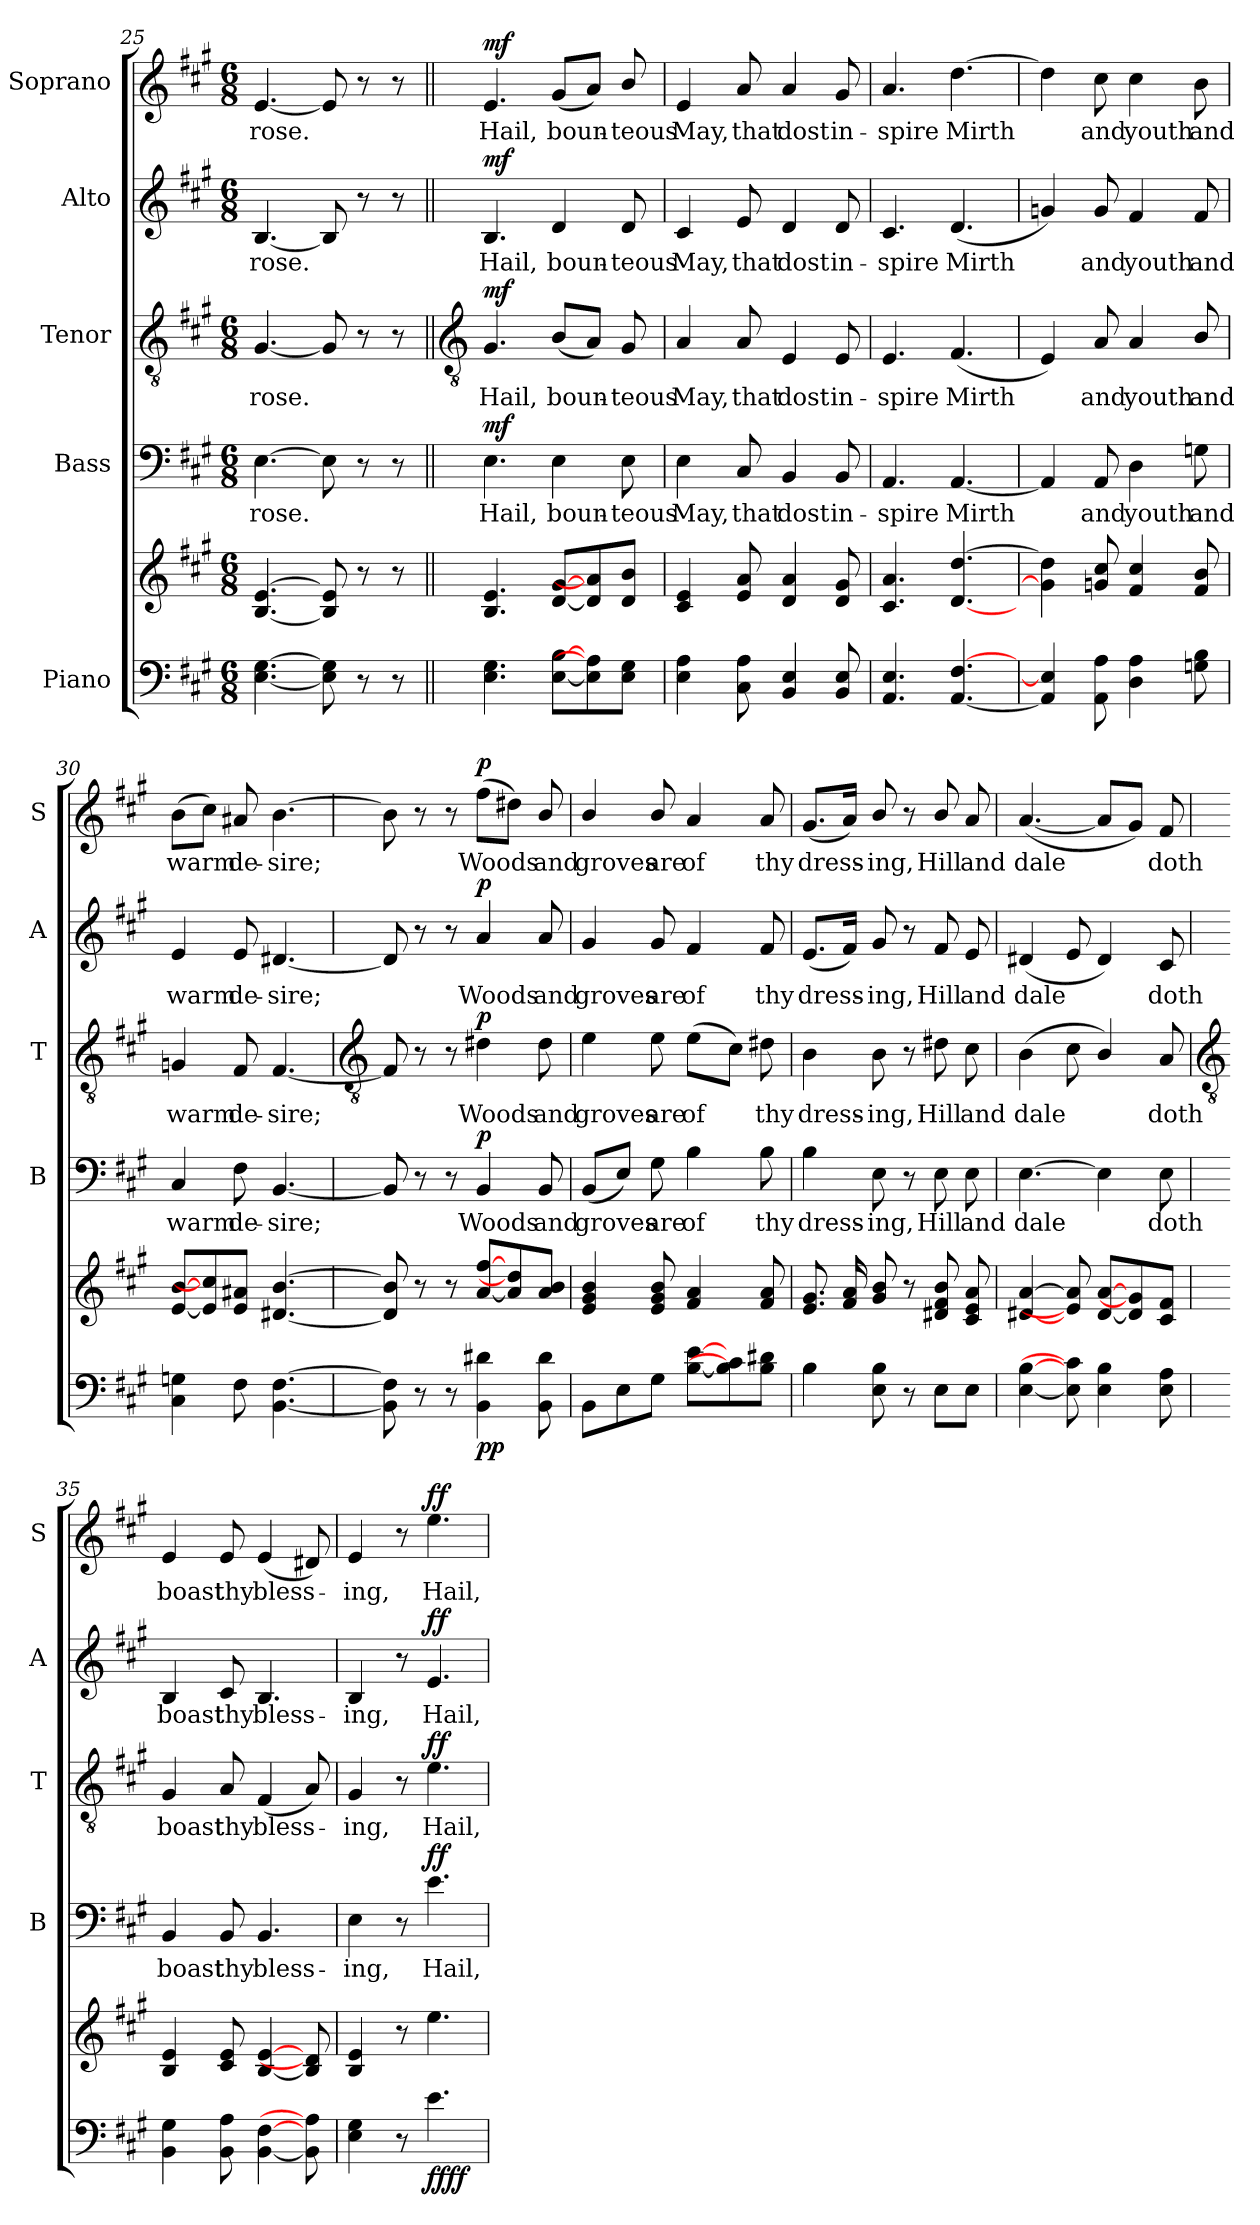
**kern	**kern	**dynam	**kern	**text	**dynam	**kern	**text	**dynam	**kern	**text	**dynam	**kern	**text	**dynam
*part5	*part5	*part5	*part4	*part4	*part4	*part3	*part3	*part3	*part2	*part2	*part2	*part1	*part1	*part1
*staff6	*staff5	*staff5/6	*staff4	*staff4	*staff4	*staff3	*staff3	*staff3	*staff2	*staff2	*staff2	*staff1	*staff1	*staff1
*I"Piano	*	*	*I"Bass	*	*	*I"Tenor	*	*	*I"Alto	*	*	*I"Soprano	*	*
*	*	*	*I'B	*	*	*I'T	*	*	*I'A	*	*	*I'S	*	*
*clefF4	*clefG2	*	*clefF4	*	*	*clefGv2	*	*	*clefG2	*	*	*clefG2	*	*
*k[f#c#g#]	*k[f#c#g#]	*	*k[f#c#g#]	*	*	*k[f#c#g#]	*	*	*k[f#c#g#]	*	*	*k[f#c#g#]	*	*
*A:	*A:	*	*A:	*	*	*A:	*	*	*A:	*	*	*A:	*	*
*M6/8	*M6/8	*	*M6/8	*	*	*M6/8	*	*	*M6/8	*	*	*M6/8	*	*
=25	=25	=25	=25	=25	=25	=25	=25	=25	=25	=25	=25	=25	=25	=25
!	!	!	!	!LO:LY:b	!	!	!LO:LY:b	!	!	!LO:LY:b	!	!	!LO:LY:b	!
[4.E [4.G#	[4.B [4.e	.	[4.E	-rose.	.	[4.G#	-rose.	.	[4.B	-rose.	.	[4.e	-rose.	.
8E] 8G#]	8B] 8e]	.	8E]	.	.	8G#]	.	.	8B]	.	.	8e]	.	.
8r	8r	.	8r	.	.	8r	.	.	8r	.	.	8r	.	.
8r	8r	.	8r	.	.	8r	.	.	8r	.	.	8r	.	.
!!LO:LB:g=z
=26||	=26||	=26||	=26||	=26||	=26||	=26||	=26||	=26||	=26||	=26||	=26||	=26||	=26||	=26||
*	*	*	*	*	*	*clefGv2	*	*	*	*	*	*	*	*
!	!	!LO:DY:b=2	!	!LO:LY:b	!	!	!LO:LY:b	!	!	!LO:LY:b	!	!	!LO:LY:b	!
!	!	!LO:DY:n=1:b	!	!	!LO:DY:b	!	!	!LO:DY:b	!	!	!LO:DY:b	!	!	!LO:DY:b
4.E 4.G#	4.B 4.e	mf mf	4.E	Hail,	mf	4.G#	Hail,	mf	4.B	Hail,	mf	4.e	Hail,	mf
!	!	!	!	!LO:LY:b	!	!	!LO:LY:b	!	!	!LO:LY:b	!	!	!LO:LY:b	!
[8E [8BL	[8d [8g#L	.	4E	boun-	.	(<8BL	boun-	.	4d	boun-	.	(<8g#L	boun-	.
8E] 8A]	8d] 8a]	.	.	.	.	8AJ)	.	.	.	.	.	8aJ)	.	.
!	!	!	!	!LO:LY:b	!	!	!LO:LY:b	!	!	!LO:LY:b	!	!	!LO:LY:b	!
8E 8G#J	8d/ 8b/J	.	8E	-teous	.	8G#	teous	.	8d	-teous	.	8b/	teous	.
=27	=27	=27	=27	=27	=27	=27	=27	=27	=27	=27	=27	=27	=27	=27
!	!	!	!	!LO:LY:b	!	!	!LO:LY:b	!	!	!LO:LY:b	!	!	!LO:LY:b	!
4E 4A	4c# 4e	.	4E	May,	.	4A	May,	.	4c#	May,	.	4e	May,	.
!	!	!	!	!LO:LY:b	!	!	!LO:LY:b	!	!	!LO:LY:b	!	!	!LO:LY:b	!
8C# 8A	8e 8a	.	8C#	that	.	8A	that	.	8e	that	.	8a	that	.
!	!	!	!	!LO:LY:b	!	!	!LO:LY:b	!	!	!LO:LY:b	!	!	!LO:LY:b	!
4BB 4E	4d 4a	.	4BB	dost	.	4E	dost	.	4d	dost	.	4a	dost	.
!	!	!	!	!LO:LY:b	!	!	!LO:LY:b	!	!	!LO:LY:b	!	!	!LO:LY:b	!
8BB 8E	8d 8g#	.	8BB	in-	.	8E	in-	.	8d	in-	.	8g#	in-	.
=28	=28	=28	=28	=28	=28	=28	=28	=28	=28	=28	=28	=28	=28	=28
!	!	!	!	!LO:LY:b	!	!	!LO:LY:b	!	!	!LO:LY:b	!	!	!LO:LY:b	!
4.AA 4.E	4.c# 4.a	.	4.AA	-spire	.	4.E	-spire	.	4.c#	-spire	.	4.a	-spire	.
!	!	!	!	!LO:LY:b	!	!	!LO:LY:b	!	!	!LO:LY:b	!	!	!LO:LY:b	!
[4.AA [4.F#	[4.d [4.dd	.	[4.AA	Mirth	.	(<4.F#	Mirth	.	(<4.d	Mirth	.	[4.dd	Mirth	.
=29	=29	=29	=29	=29	=29	=29	=29	=29	=29	=29	=29	=29	=29	=29
4AA] 4E]	4g] 4dd]	.	4AA]	.	.	4E)	.	.	4gn)	.	.	4dd]	.	.
!	!	!	!	!LO:LY:b	!	!	!LO:LY:b	!	!	!LO:LY:b	!	!	!LO:LY:b	!
8AA 8A	8g 8cc#	.	8AA	and	.	8A	and	.	8g	and	.	8cc#	and	.
!	!	!	!	!LO:LY:b	!	!	!LO:LY:b	!	!	!LO:LY:b	!	!	!LO:LY:b	!
4D 4A	4f# 4cc#	.	4D	youth	.	4A	youth	.	4f#	youth	.	4cc#	youth	.
!	!	!	!	!LO:LY:b	!	!	!LO:LY:b	!	!	!LO:LY:b	!	!	!LO:LY:b	!
8Gn 8B	8f# 8b	.	8Gn	and	.	8B/	and	.	8f#	and	.	8b	and	.
=30	=30	=30	=30	=30	=30	=30	=30	=30	=30	=30	=30	=30	=30	=30
!	!	!	!	!LO:LY:b	!	!	!LO:LY:b	!	!	!LO:LY:b	!	!	!LO:LY:b	!
4C# 4Gn	[8e [8bL	.	4C#	warm	.	4Gn	warm	.	4e	warm	.	(>8bL	warm	.
.	8e] 8cc#]	.	.	.	.	.	.	.	.	.	.	8cc#J)	.	.
!	!	!	!	!LO:LY:b	!	!	!LO:LY:b	!	!	!LO:LY:b	!	!	!LO:LY:b	!
8F#	8e 8a#XJ	.	8F#	de-	.	8F#	de-	.	8e	de-	.	8a#X	de-	.
!	!	!	!	!LO:LY:b	!	!	!LO:LY:b	!	!	!LO:LY:b	!	!	!LO:LY:b	!
[4.BB [4.F#	[4.d#X [4.b	.	[4.BB	-sire;	.	[4.F#	-sire;	.	[4.d#X	-sire;	.	[4.b	-sire;	.
!!LO:LB:g=z
=31	=31	=31	=31	=31	=31	=31	=31	=31	=31	=31	=31	=31	=31	=31
*	*	*	*	*	*	*clefGv2	*	*	*	*	*	*	*	*
8BB] 8F#]	8d#] 8b]	.	8BB]	.	.	8F#]	.	.	8d#]	.	.	8b]	.	.
8r	8r	.	8r	.	.	8r	.	.	8r	.	.	8r	.	.
8r	8r	.	8r	.	.	8r	.	.	8r	.	.	8r	.	.
!	!	!LO:DY:b=2	!	!LO:LY:b	!	!	!LO:LY:b	!	!	!LO:LY:b	!	!	!LO:LY:b	!
!	!	!LO:DY:n=1:b	!	!	!LO:DY:b	!	!	!LO:DY:b	!	!	!LO:DY:b	!	!	!LO:DY:b
4BB 4d#X	[8a [8ff#L	p p	4BB	Woods	p	4d#X	Woods	p	4a	Woods	p	(>8ff#L	Woods	p
.	8a] 8dd#]	.	.	.	.	.	.	.	.	.	.	8dd#XJ)	.	.
!	!	!	!	!LO:LY:b	!	!	!LO:LY:b	!	!	!LO:LY:b	!	!	!LO:LY:b	!
8BB 8d#	8a/ 8b/J	.	8BB	and	.	8d#	and	.	8a	and	.	8b/	and	.
=32	=32	=32	=32	=32	=32	=32	=32	=32	=32	=32	=32	=32	=32	=32
!	!	!	!	!LO:LY:b	!	!	!LO:LY:b	!	!	!LO:LY:b	!	!	!LO:LY:b	!
8BBL	4e/ 4g#/ 4b/	.	(<8BBL	groves	.	4e	groves	.	4g#	groves	.	4b/	groves	.
8E	.	.	8EJ)	.	.	.	.	.	.	.	.	.	.	.
!	!	!	!	!LO:LY:b	!	!	!LO:LY:b	!	!	!LO:LY:b	!	!	!LO:LY:b	!
8G#J	8e/ 8g#/ 8b/	.	8G#	are	.	8e	are	.	8g#	are	.	8b/	are	.
!	!	!	!	!LO:LY:b	!	!	!LO:LY:b	!	!	!LO:LY:b	!	!	!LO:LY:b	!
[8B [8eL	4f# 4a	.	4B	of	.	(>8eL	of	.	4f#	of	.	4a	of	.
8B] 8c#]	.	.	.	.	.	8c#J)	.	.	.	.	.	.	.	.
!	!	!	!	!LO:LY:b	!	!	!LO:LY:b	!	!	!LO:LY:b	!	!	!LO:LY:b	!
8B 8d#XJ	8f# 8a	.	8B	thy	.	8d#X	thy	.	8f#	thy	.	8a	thy	.
=33	=33	=33	=33	=33	=33	=33	=33	=33	=33	=33	=33	=33	=33	=33
!	!	!	!	!LO:LY:b	!	!	!LO:LY:b	!	!	!LO:LY:b	!	!	!LO:LY:b	!
4B	8.e 8.g#L	.	4B	dress-	.	4B	dress-	.	(<8.eL	dress-	.	(<8.g#L	dress-	.
.	16f# 16aL	.	.	.	.	.	.	.	16f#J)	.	.	16aJ)	.	.
!	!	!	!	!LO:LY:b	!	!	!LO:LY:b	!	!	!LO:LY:b	!	!	!LO:LY:b	!
8E 8B	8g#/ 8b/J	.	8E	-ing,	.	8B	-ing,	.	8g#	ing,	.	8b/	ing,	.
8r	8r	.	8r	.	.	8r	.	.	8r	.	.	8r	.	.
!	!	!	!	!LO:LY:b	!	!	!LO:LY:b	!	!	!LO:LY:b	!	!	!LO:LY:b	!
8EL	8d#X/ 8f#/ 8b/L	.	8E	Hill	.	8d#X	Hill	.	8f#	Hill	.	8b/	Hill	.
!	!	!	!	!LO:LY:b	!	!	!LO:LY:b	!	!	!LO:LY:b	!	!	!LO:LY:b	!
8EJ	8c# 8e 8aJ	.	8E	and	.	8c#	and	.	8e	and	.	8a	and	.
=34	=34	=34	=34	=34	=34	=34	=34	=34	=34	=34	=34	=34	=34	=34
!	!	!	!	!LO:LY:b	!	!	!LO:LY:b	!	!	!LO:LY:b	!	!	!LO:LY:b	!
[4E [4B	[4d#X [4a	.	[4.E	dale	.	(>4B	dale	.	(<4d#X	dale	.	(<[4.a	dale	.
8E] 8c#]	8e] 8a]	.	.	.	.	8c#	.	.	8e	.	.	.	.	.
4E 4B	[8d# [8aL	.	4E]	.	.	4B/)	.	.	4d#)	.	.	8aL]	.	.
.	8d#] 8g#]	.	.	.	.	.	.	.	.	.	.	8g#J)	.	.
!	!	!	!	!LO:LY:b	!	!	!LO:LY:b	!	!	!LO:LY:b	!	!	!LO:LY:b	!
8E 8A	8c# 8f#J	.	8E	doth	.	8A	doth	.	8c#	doth	.	8f#	doth	.
!!LO:LB:g=z
=35	=35	=35	=35	=35	=35	=35	=35	=35	=35	=35	=35	=35	=35	=35
*	*	*	*	*	*	*clefGv2	*	*	*	*	*	*	*	*
!	!	!	!	!LO:LY:b	!	!	!LO:LY:b	!	!	!LO:LY:b	!	!	!LO:LY:b	!
4BB 4G#	4B 4e	.	4BB	boast	.	4G#	boast	.	4B	boast	.	4e	boast	.
!	!	!	!	!LO:LY:b	!	!	!LO:LY:b	!	!	!LO:LY:b	!	!	!LO:LY:b	!
8BB 8A	8c# 8e	.	8BB	thy	.	8A	thy	.	8c#	thy	.	8e	thy	.
!	!	!	!	!LO:LY:b	!	!	!LO:LY:b	!	!	!LO:LY:b	!	!	!LO:LY:b	!
[4BB [4F#	[4B [4e	.	4.BB	bless-	.	(<4F#	bless-	.	4.B	bless-	.	(<4e	bless-	.
8BB] 8A]	8B] 8d#]	.	.	.	.	8A)	.	.	.	.	.	8d#X)	.	.
=36	=36	=36	=36	=36	=36	=36	=36	=36	=36	=36	=36	=36	=36	=36
!	!	!	!	!LO:LY:b	!	!	!LO:LY:b	!	!	!LO:LY:b	!	!	!LO:LY:b	!
4E 4G#	4B 4e	.	4E	-ing,	.	4G#	ing,	.	4B	-ing,	.	4e	ing,	.
8r	8r	.	8r	.	.	8r	.	.	8r	.	.	8r	.	.
!	!	!LO:DY:b=2	!	!LO:LY:b	!	!	!LO:LY:b	!	!	!LO:LY:b	!	!	!LO:LY:b	!
!	!	!LO:DY:n=1:b	!	!	!LO:DY:b	!	!	!LO:DY:b	!	!	!LO:DY:b	!	!	!LO:DY:b
4.e	4.ee	ff ff	4.e	Hail,	ff	4.e	Hail,	ff	4.e	Hail,	ff	4.ee	Hail,	ff
=	=	=	=	=	=	=	=	=	=	=	=	=	=	=
*-	*-	*-	*-	*-	*-	*-	*-	*-	*-	*-	*-	*-	*-	*-
